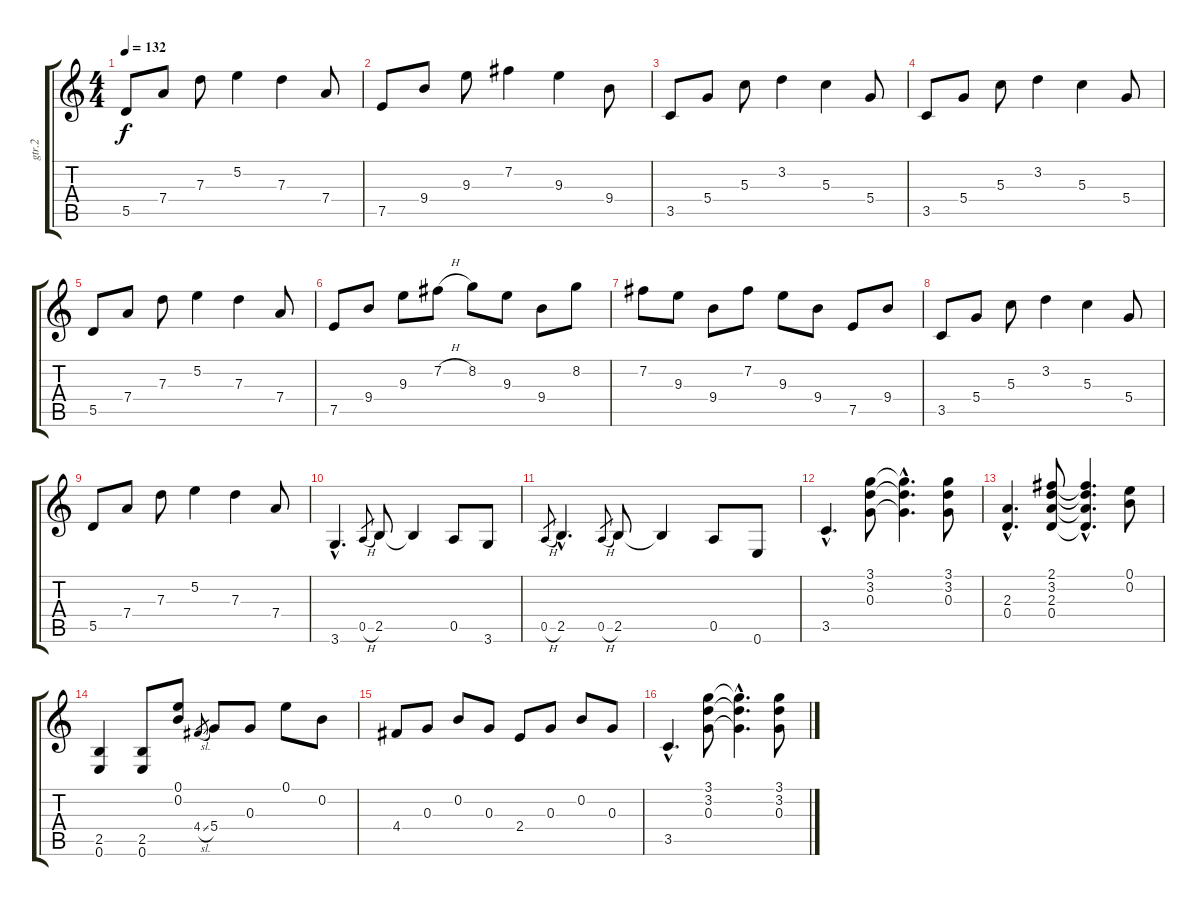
\track ("gtr.2" "gtr.2") {instrument acousticguitarsteel}
\staff {score tabs}
\tuning (E4 B3 G3 D3 A2 E2) {hide}
\ts (4 4)
\tempo 132
\clef g2
\ks c
5.5.8{dy f} 7.4.8 7.3.8 5.2.4 7.3.4 7.4.8 |
7.5.8 9.4.8 9.3.8 7.2.4 9.3.4 9.4.8 |
3.5.8 5.4.8 5.3.8 3.2.4 5.3.4 5.4.8 |
3.5.8 5.4.8 5.3.8 3.2.4 5.3.4 5.4.8 |
5.5.8 7.4.8 7.3.8 5.2.4 7.3.4 7.4.8 |
7.5.8 9.4.8 9.3.8 7.2{h}.8 8.2.8 9.3.8 9.4.8 8.2.8 |
7.2.8 9.3.8 9.4.8 7.2.8 9.3.8 9.4.8 7.5.8 9.4.8 |
3.5.8 5.4.8 5.3.8 3.2.4 5.3.4 5.4.8 |
5.5.8 7.4.8 7.3.8 5.2.4 7.3.4 7.4.8 |
3.6{hac}.4{d} 0.5{h}.8{gr} 2.5.8 2.5{t}.4 0.5.8 3.6.8 |
0.5{h}.8{gr} 2.5{hac}.4{d} 0.5{h}.8{gr} 2.5.8 2.5{t}.4 0.5.8 0.6.8 |
3.5{hac}.4{d} (3.1 3.2 0.3).8 (3.1{hac t} 3.2{hac t} 0.3{hac t}).4{d} (3.1 3.2 0.3).8 |
(2.3{hac} 0.4{hac}).4{d} (2.1 3.2 2.3 0.4).8 (2.1{hac t} 3.2{hac t} 2.3{hac t} 0.4{hac t}).4{d} (0.1 0.2).8 |
(2.5 0.6).4 (2.5 0.6).8 (0.1 0.2).8 4.4{sl}.8{gr} 5.4.8 0.3.8 0.1.8 0.2.8 |
4.4.8 0.3.8 0.2.8 0.3.8 2.4.8 0.3.8 0.2.8 0.3.8 |
3.5{hac}.4{d} (3.1 3.2 0.3).8 (3.1{hac t} 3.2{hac t} 0.3{hac t}).4{d} (3.1 3.2 0.3).8
